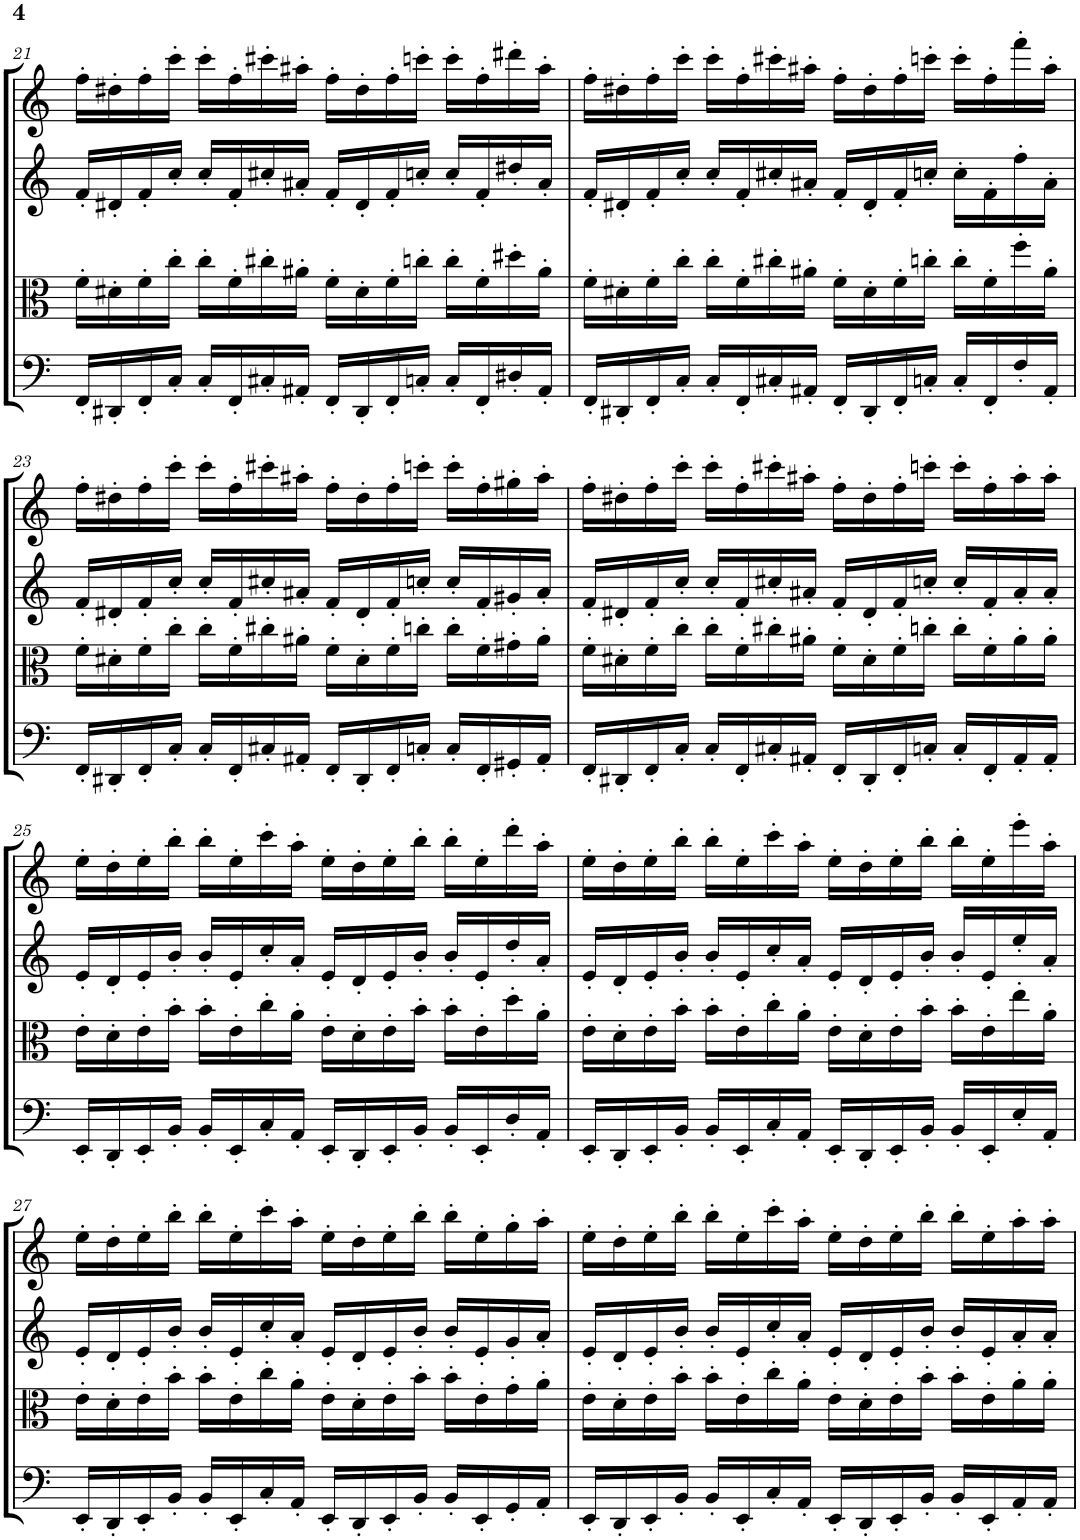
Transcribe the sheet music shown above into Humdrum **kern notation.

**kern	**kern	**kern	**kern
*part4	*part3	*part2	*part1
*staff4	*staff3	*staff2	*staff1
*I"Violoncello	*I"Viola	*I"Violin II	*I"Violin I
*I'Vc	*I'Vla	*I'Vln	*I'Vln
!!LO:PB:g=z
*clefF4	*clefC3	*clefG2	*clefG2
*k[]	*k[]	*k[]	*k[]
*M4/4	*M4/4	*M4/4	*M4/4
=21	=21	=21	=21
16FF'/LL	16f'\LL	16f'/LL	16ff'\LL
16DD#X'/	16d#X'\	16d#X'/	16dd#X'\
16FF'/	16f'\	16f'/	16ff'\
16C'/JJ	16cc'\JJ	16cc'/JJ	16ccc'\JJ
16C'/LL	16cc'\LL	16cc'/LL	16ccc'\LL
16FF'/	16f'\	16f'/	16ff'\
16C#X'/	16cc#X'\	16cc#X'/	16ccc#X'\
16AA#X'/JJ	16a#X'\JJ	16a#X'/JJ	16aa#X'\JJ
16FF'/LL	16f'\LL	16f'/LL	16ff'\LL
16DD#'/	16d#'\	16d#'/	16dd#'\
16FF'/	16f'\	16f'/	16ff'\
16Cn'/JJ	16ccn'\JJ	16ccn'/JJ	16cccn'\JJ
16C'/LL	16cc'\LL	16cc'/LL	16ccc'\LL
16FF'/	16f'\	16f'/	16ff'\
16D#X'/	16dd#X'\	16dd#X'/	16ddd#X'\
16AA#'/JJ	16a#'\JJ	16a#'/JJ	16aa#'\JJ
=22	=22	=22	=22
16FF'/LL	16f'\LL	16f'/LL	16ff'\LL
16DD#X'/	16d#X'\	16d#X'/	16dd#X'\
16FF'/	16f'\	16f'/	16ff'\
16C'/JJ	16cc'\JJ	16cc'/JJ	16ccc'\JJ
16C'/LL	16cc'\LL	16cc'/LL	16ccc'\LL
16FF'/	16f'\	16f'/	16ff'\
16C#X'/	16cc#X'\	16cc#X'/	16ccc#X'\
16AA#X'/JJ	16a#X'\JJ	16a#X'/JJ	16aa#X'\JJ
16FF'/LL	16f'\LL	16f'/LL	16ff'\LL
16DD#'/	16d#'\	16d#'/	16dd#'\
16FF'/	16f'\	16f'/	16ff'\
16Cn'/JJ	16ccn'\JJ	16ccn'/JJ	16cccn'\JJ
16C'/LL	16cc'\LL	16cc'\LL	16ccc'\LL
16FF'/	16f'\	16f'\	16ff'\
16F'/	16ff'\	16ff'\	16fff'\
16AA#'/JJ	16a#'\JJ	16a#'\JJ	16aa#'\JJ
!!LO:LB:g=z
=23	=23	=23	=23
16FF'/LL	16f'\LL	16f'/LL	16ff'\LL
16DD#X'/	16d#X'\	16d#X'/	16dd#X'\
16FF'/	16f'\	16f'/	16ff'\
16C'/JJ	16cc'\JJ	16cc'/JJ	16ccc'\JJ
16C'/LL	16cc'\LL	16cc'/LL	16ccc'\LL
16FF'/	16f'\	16f'/	16ff'\
16C#X'/	16cc#X'\	16cc#X'/	16ccc#X'\
16AA#X'/JJ	16a#X'\JJ	16a#X'/JJ	16aa#X'\JJ
16FF'/LL	16f'\LL	16f'/LL	16ff'\LL
16DD#'/	16d#'\	16d#'/	16dd#'\
16FF'/	16f'\	16f'/	16ff'\
16Cn'/JJ	16ccn'\JJ	16ccn'/JJ	16cccn'\JJ
16C'/LL	16cc'\LL	16cc'/LL	16ccc'\LL
16FF'/	16f'\	16f'/	16ff'\
16GG#X'/	16g#X'\	16g#X'/	16gg#X'\
16AA#'/JJ	16a#'\JJ	16a#'/JJ	16aa#'\JJ
=24	=24	=24	=24
16FF'/LL	16f'\LL	16f'/LL	16ff'\LL
16DD#X'/	16d#X'\	16d#X'/	16dd#X'\
16FF'/	16f'\	16f'/	16ff'\
16C'/JJ	16cc'\JJ	16cc'/JJ	16ccc'\JJ
16C'/LL	16cc'\LL	16cc'/LL	16ccc'\LL
16FF'/	16f'\	16f'/	16ff'\
16C#X'/	16cc#X'\	16cc#X'/	16ccc#X'\
16AA#X'/JJ	16a#X'\JJ	16a#X'/JJ	16aa#X'\JJ
16FF'/LL	16f'\LL	16f'/LL	16ff'\LL
16DD#'/	16d#'\	16d#'/	16dd#'\
16FF'/	16f'\	16f'/	16ff'\
16Cn'/JJ	16ccn'\JJ	16ccn'/JJ	16cccn'\JJ
16C'/LL	16cc'\LL	16cc'/LL	16ccc'\LL
16FF'/	16f'\	16f'/	16ff'\
16AA#'/	16a#'\	16a#'/	16aa#'\
16AA#'/JJ	16a#'\JJ	16a#'/JJ	16aa#'\JJ
!!LO:LB:g=z
=25	=25	=25	=25
16EE'/LL	16e'\LL	16e'/LL	16ee'\LL
16DD'/	16d'\	16d'/	16dd'\
16EE'/	16e'\	16e'/	16ee'\
16BB'/JJ	16b'\JJ	16b'/JJ	16bb'\JJ
16BB'/LL	16b'\LL	16b'/LL	16bb'\LL
16EE'/	16e'\	16e'/	16ee'\
16C'/	16cc'\	16cc'/	16ccc'\
16AA'/JJ	16a'\JJ	16a'/JJ	16aa'\JJ
16EE'/LL	16e'\LL	16e'/LL	16ee'\LL
16DD'/	16d'\	16d'/	16dd'\
16EE'/	16e'\	16e'/	16ee'\
16BB'/JJ	16b'\JJ	16b'/JJ	16bb'\JJ
16BB'/LL	16b'\LL	16b'/LL	16bb'\LL
16EE'/	16e'\	16e'/	16ee'\
16D'/	16dd'\	16dd'/	16ddd'\
16AA'/JJ	16a'\JJ	16a'/JJ	16aa'\JJ
=26	=26	=26	=26
16EE'/LL	16e'\LL	16e'/LL	16ee'\LL
16DD'/	16d'\	16d'/	16dd'\
16EE'/	16e'\	16e'/	16ee'\
16BB'/JJ	16b'\JJ	16b'/JJ	16bb'\JJ
16BB'/LL	16b'\LL	16b'/LL	16bb'\LL
16EE'/	16e'\	16e'/	16ee'\
16C'/	16cc'\	16cc'/	16ccc'\
16AA'/JJ	16a'\JJ	16a'/JJ	16aa'\JJ
16EE'/LL	16e'\LL	16e'/LL	16ee'\LL
16DD'/	16d'\	16d'/	16dd'\
16EE'/	16e'\	16e'/	16ee'\
16BB'/JJ	16b'\JJ	16b'/JJ	16bb'\JJ
16BB'/LL	16b'\LL	16b'/LL	16bb'\LL
16EE'/	16e'\	16e'/	16ee'\
16E'/	16ee'\	16ee'/	16eee'\
16AA'/JJ	16a'\JJ	16a'/JJ	16aa'\JJ
!!LO:LB:g=z
=27	=27	=27	=27
16EE'/LL	16e'\LL	16e'/LL	16ee'\LL
16DD'/	16d'\	16d'/	16dd'\
16EE'/	16e'\	16e'/	16ee'\
16BB'/JJ	16b'\JJ	16b'/JJ	16bb'\JJ
16BB'/LL	16b'\LL	16b'/LL	16bb'\LL
16EE'/	16e'\	16e'/	16ee'\
16C'/	16cc'\	16cc'/	16ccc'\
16AA'/JJ	16a'\JJ	16a'/JJ	16aa'\JJ
16EE'/LL	16e'\LL	16e'/LL	16ee'\LL
16DD'/	16d'\	16d'/	16dd'\
16EE'/	16e'\	16e'/	16ee'\
16BB'/JJ	16b'\JJ	16b'/JJ	16bb'\JJ
16BB'/LL	16b'\LL	16b'/LL	16bb'\LL
16EE'/	16e'\	16e'/	16ee'\
16GG'/	16g'\	16g'/	16gg'\
16AA'/JJ	16a'\JJ	16a'/JJ	16aa'\JJ
=28	=28	=28	=28
16EE'/LL	16e'\LL	16e'/LL	16ee'\LL
16DD'/	16d'\	16d'/	16dd'\
16EE'/	16e'\	16e'/	16ee'\
16BB'/JJ	16b'\JJ	16b'/JJ	16bb'\JJ
16BB'/LL	16b'\LL	16b'/LL	16bb'\LL
16EE'/	16e'\	16e'/	16ee'\
16C'/	16cc'\	16cc'/	16ccc'\
16AA'/JJ	16a'\JJ	16a'/JJ	16aa'\JJ
16EE'/LL	16e'\LL	16e'/LL	16ee'\LL
16DD'/	16d'\	16d'/	16dd'\
16EE'/	16e'\	16e'/	16ee'\
16BB'/JJ	16b'\JJ	16b'/JJ	16bb'\JJ
16BB'/LL	16b'\LL	16b'/LL	16bb'\LL
16EE'/	16e'\	16e'/	16ee'\
16AA'/	16a'\	16a'/	16aa'\
16AA'/JJ	16a'\JJ	16a'/JJ	16aa'\JJ
=	=	=	=
*-	*-	*-	*-
